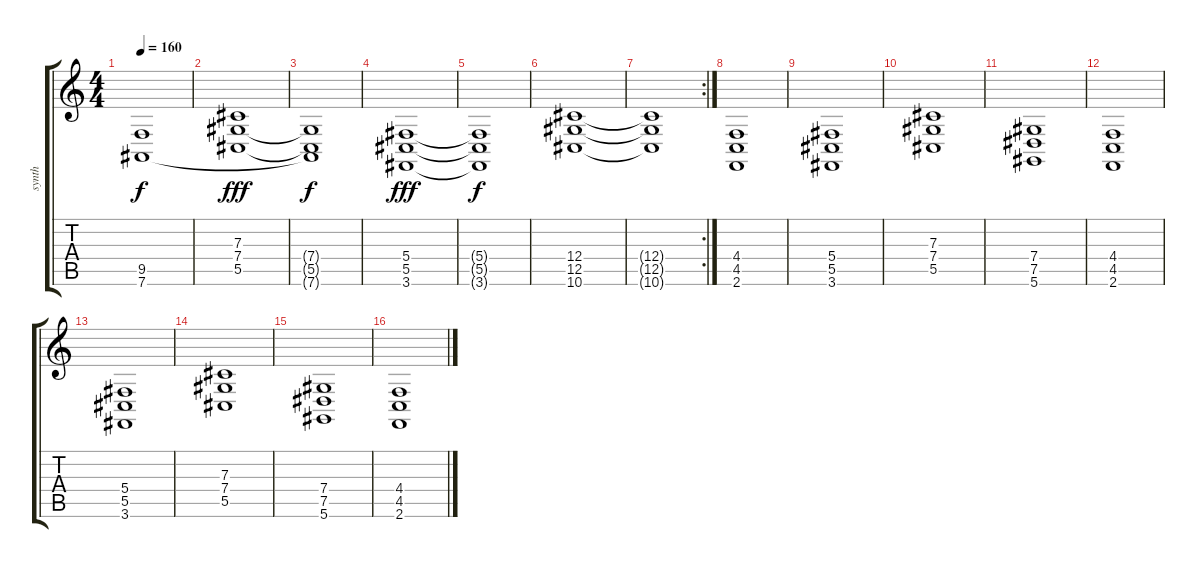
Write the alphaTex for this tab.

\track ("synth" "synth") {instrument choiraahs}
\staff {score tabs}
\tuning (Eb4 Bb3 Gb3 Db3 Ab2 Eb2) {hide}
\ts (4 4)
\tempo 160
\clef g2
\ks c
(9.5{t} 7.6{t}).1{dy f} |
(7.3 7.4 5.5).1{dy fff} |
(7.4{t} 5.5{t} 7.6{t}).1{dy f} |
(5.4 5.5 3.6).1{dy fff} |
(5.4{t} 5.5{t} 3.6{t}).1{dy f} |
(12.4 12.5 10.6).1 |
\rc 2
(12.4{t} 12.5{t} 10.6{t}).1 |
(4.4 4.5 2.6).1 |
(5.4 5.5 3.6).1 |
(7.3 7.4 5.5).1 |
(7.4 7.5 5.6).1 |
(4.4 4.5 2.6).1 |
(5.4 5.5 3.6).1 |
(7.3 7.4 5.5).1 |
(7.4 7.5 5.6).1 |
(4.4 4.5 2.6).1
